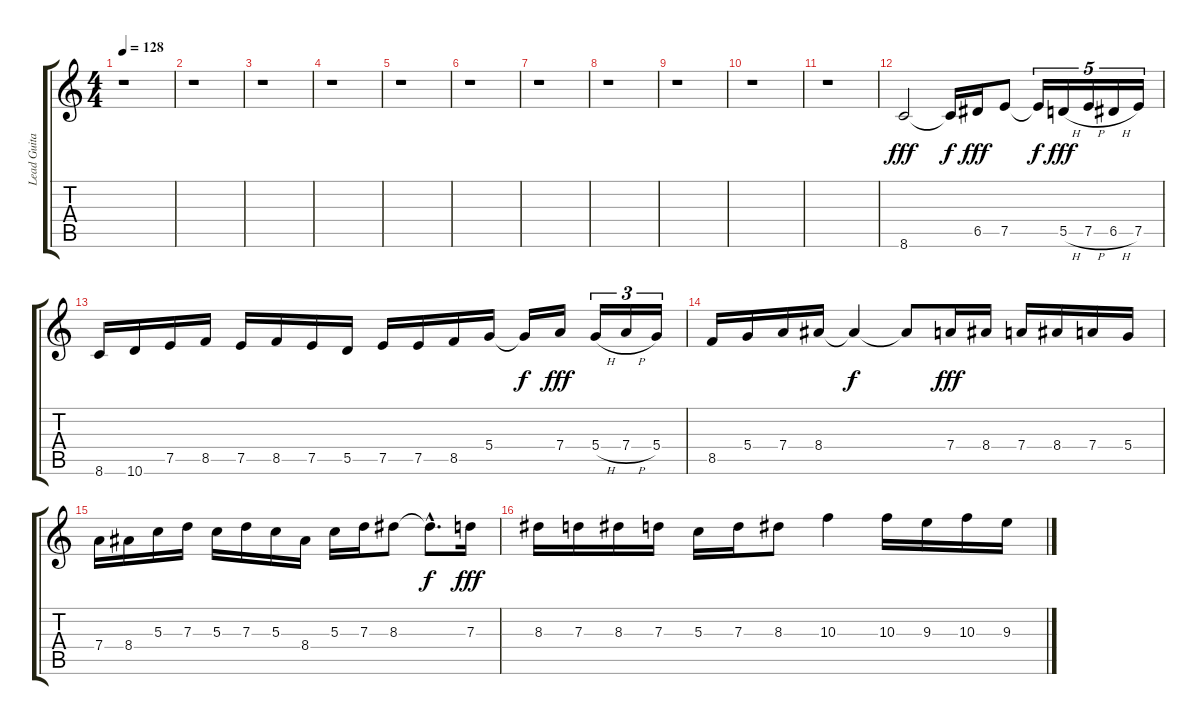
\track ("Lead Guitar 2" "Lead Guita") {instrument overdrivenguitar}
\staff {score tabs}
\tuning (E4 B3 G3 D3 A2 E2) {hide}
\ts (4 4)
\tempo 128
\clef g2
\ks c
r.1{dy fff} |
r.1 |
r.1 |
r.1 |
r.1 |
r.1 |
r.1 |
r.1 |
r.1 |
r.1 |
r.1 |
8.6.2{volume 16} 8.6{t}.16{dy f} 6.5.16{dy fff} 7.5.8 7.5{t}.16{tu (5 4) dy f} 5.5{h}.16{tu (5 4) dy fff} 7.5{h}.16{tu (5 4)} 6.5{h}.16{tu (5 4)} 7.5.16{tu (5 4)} |
8.6.16 10.6.16 7.5.16 8.5.16 7.5.16 8.5.16 7.5.16 5.5.16 7.5.16 7.5.16 8.5.16 5.4.16 5.4{t}.16{dy f} 7.4.16{dy fff} 5.4{h}.16{tu (3 2)} 7.4{h}.16{tu (3 2)} 5.4.16{tu (3 2)} |
8.5.16 5.4.16 7.4.16 8.4.16 8.4{t}.4{dy f} 8.4{t}.8 7.4.16{dy fff} 8.4.16 7.4.16 8.4.16 7.4.16 5.4.16 |
7.4.16 8.4.16 5.3.16 7.3.16 5.3.16 7.3.16 5.3.16 8.4.16 5.3.16 7.3.16 8.3.8 8.3{hac t}.8{d dy f} 7.3.16{dy fff} |
8.3.16 7.3.16 8.3.16 7.3.16 5.3.16 7.3.16 8.3.8 10.3.4 10.3.16 9.3.16 10.3.16 9.3.16
